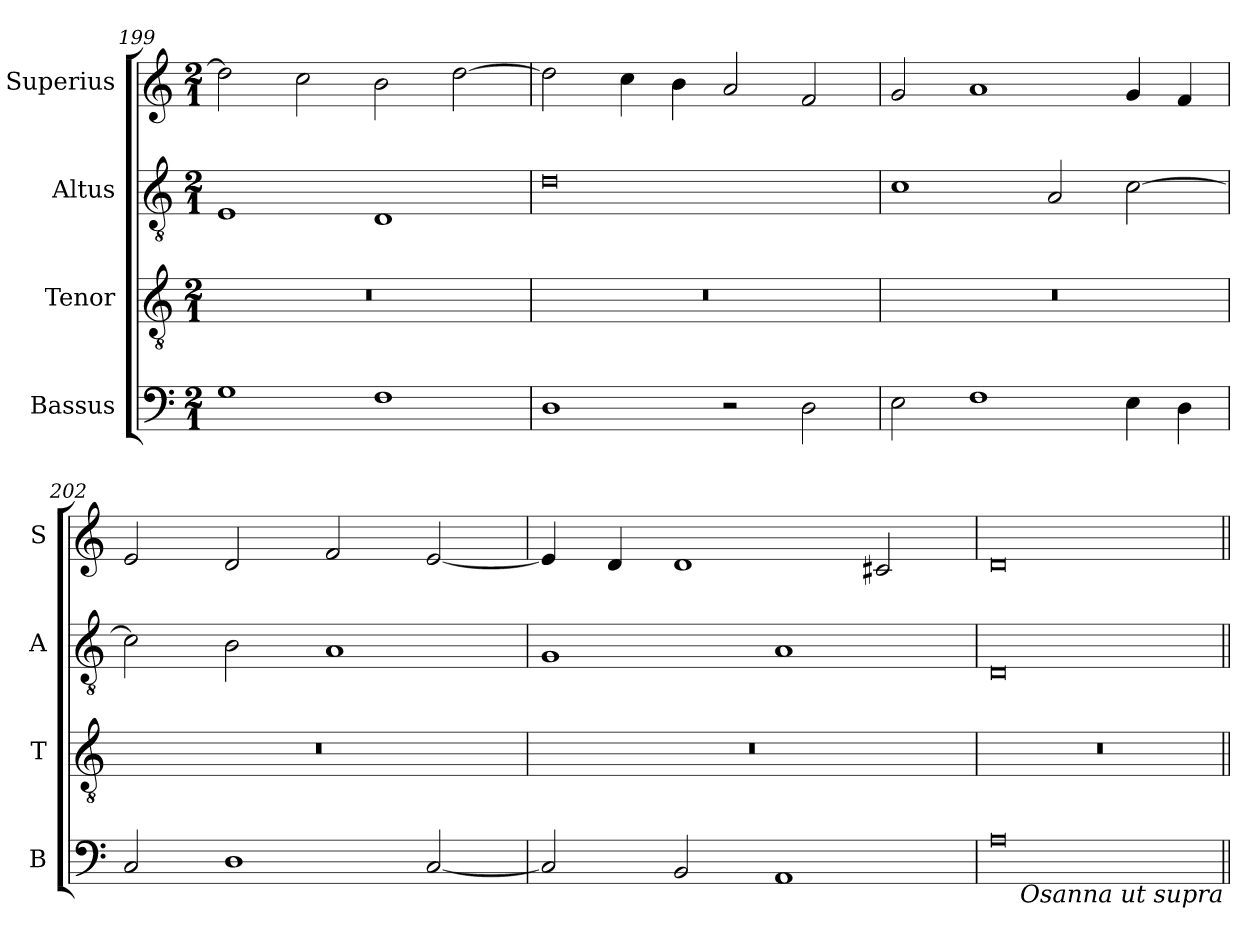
**kern	**kern	**kern	**kern
*part4	*part3	*part2	*part1
*staff4	*staff3	*staff2	*staff1
*I"Bassus	*I"Tenor	*I"Altus	*I"Superius
*I'B	*I'T	*I'A	*I'S
*clefF4	*clefGv2	*clefGv2	*clefG2
*k[]	*k[]	*k[]	*k[]
*M2/1	*M2/1	*M2/1	*M2/1
=199	=199	=199	=199
1G	0r	1E	2dd\]
.	.	.	2cc\
1F	.	1D	2b\
.	.	.	[2dd\
=200	=200	=200	=200
1D	0r	0d	2dd\]
.	.	.	4cc\
.	.	.	4b\
2r	.	.	2a/
2D\	.	.	2f/
=201	=201	=201	=201
2E\	0r	1c	2g/
1F	.	.	1a
.	.	2A/	.
4E\	.	[2c\	4g/
4D\	.	.	4f/
=202	=202	=202	=202
2C/	0r	2c\]	2e/
1D	.	2B\	2d/
.	.	1A	2f/
[2C/	.	.	[2e/
=203	=203	=203	=203
2C/]	0r	1G	4e/]
.	.	.	4d/
2BB/	.	.	1d
1AA	.	1A	.
.	.	.	2c#X/
=204	=204	=204	=204
0A	0r	0D	0d
!LO:TX:b:i:rj:t=Osanna ut supra	!	!	!
=||	=||	=||	=||
*-	*-	*-	*-
